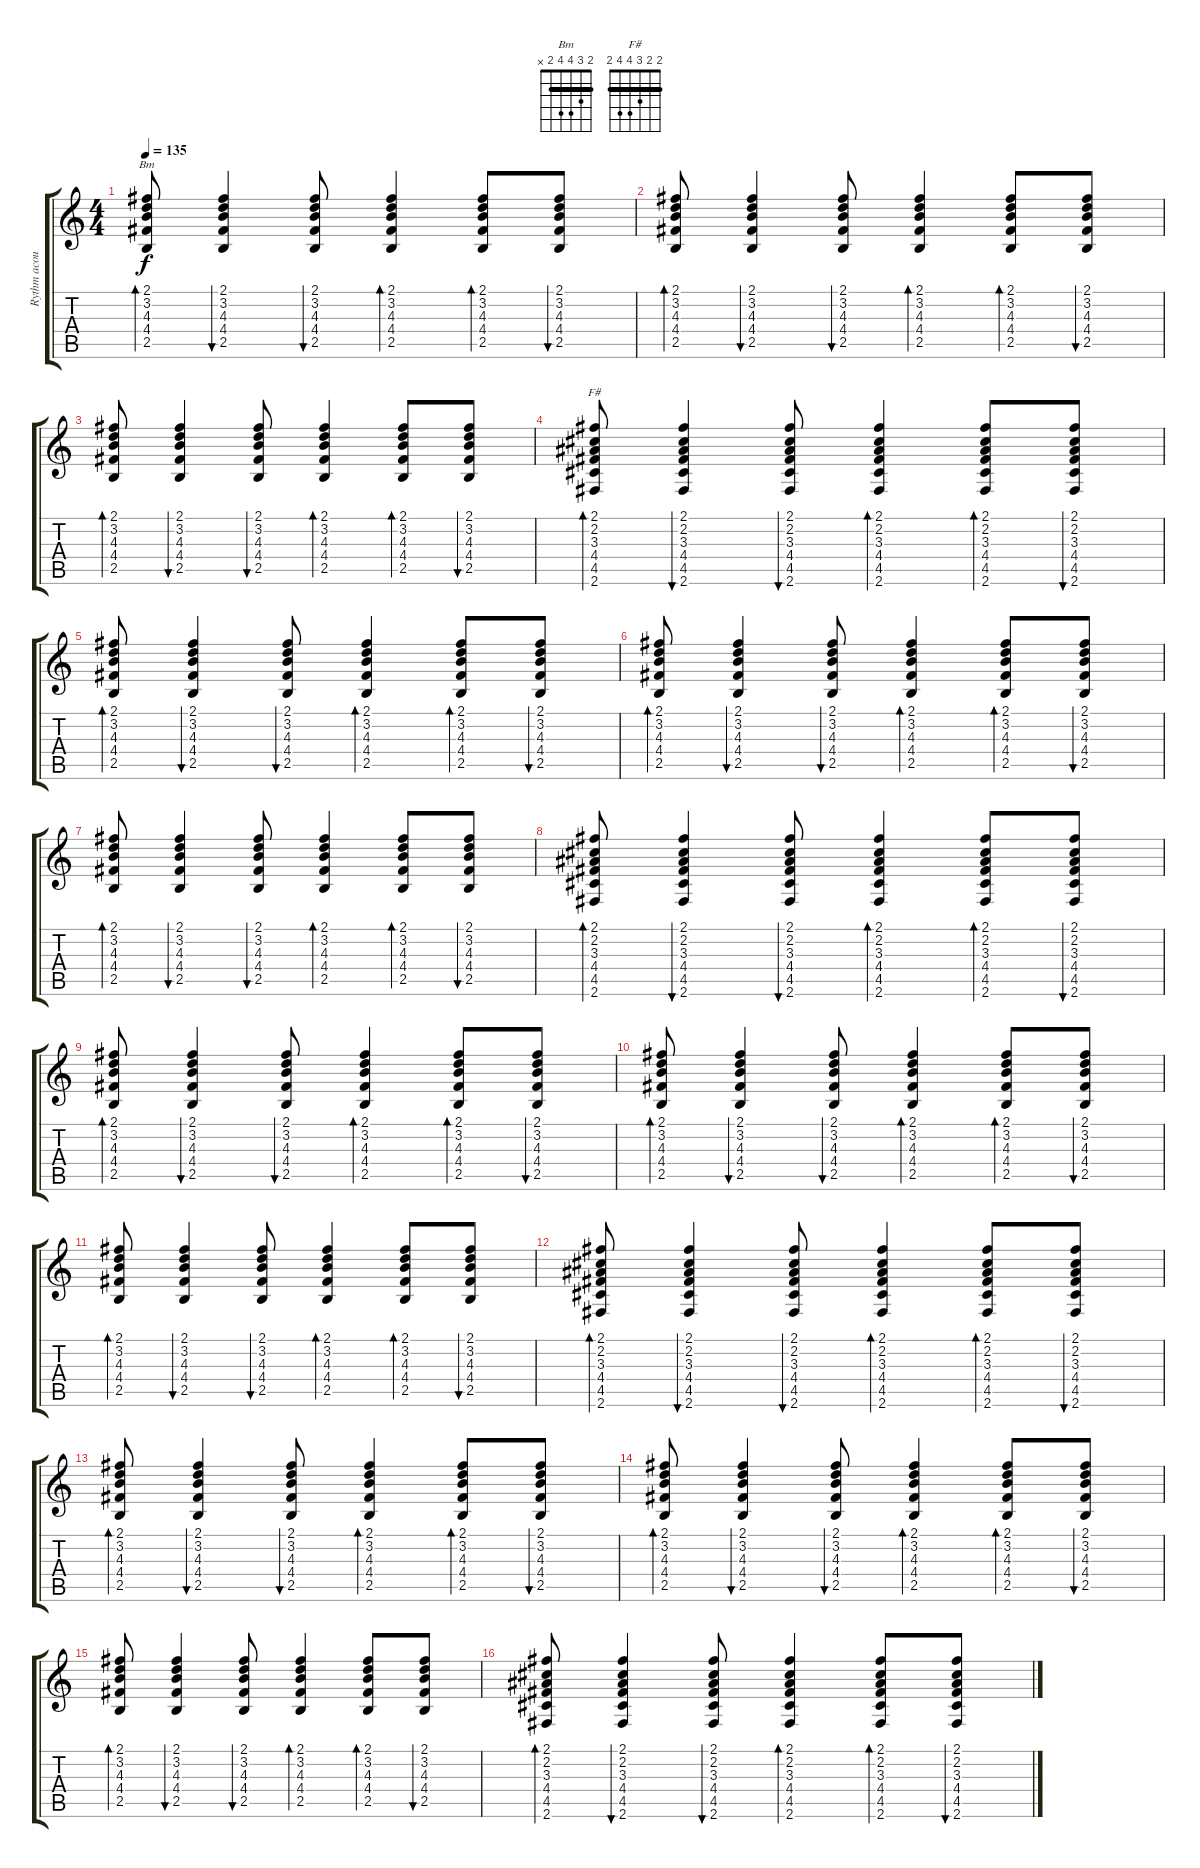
\track ("Rythm acoustic guitar" "Rythm acou") {instrument acousticguitarsteel}
\staff {score tabs}
\tuning (E4 B3 G3 D3 A2 E2) {hide}
\chord ("Bm" 2 3 4 4 2 x) {barre 2}
\chord ("F#" 2 2 3 4 4 2) {barre 2}
\ts (4 4)
\tempo 135
\clef g2
\ks c
(2.1 3.2 4.3 4.4 2.5).8{bd 60 ch "Bm" dy f} (2.1 3.2 4.3 4.4 2.5).4{bu 60} (2.1 3.2 4.3 4.4 2.5).8{bu 60} (2.1 3.2 4.3 4.4 2.5).4{bd 60} (2.1 3.2 4.3 4.4 2.5).8{bd 60} (2.1 3.2 4.3 4.4 2.5).8{bu 60} |
(2.1 3.2 4.3 4.4 2.5).8{bd 60} (2.1 3.2 4.3 4.4 2.5).4{bu 60} (2.1 3.2 4.3 4.4 2.5).8{bu 60} (2.1 3.2 4.3 4.4 2.5).4{bd 60} (2.1 3.2 4.3 4.4 2.5).8{bd 60} (2.1 3.2 4.3 4.4 2.5).8{bu 60} |
(2.1 3.2 4.3 4.4 2.5).8{bd 60} (2.1 3.2 4.3 4.4 2.5).4{bu 60} (2.1 3.2 4.3 4.4 2.5).8{bu 60} (2.1 3.2 4.3 4.4 2.5).4{bd 60} (2.1 3.2 4.3 4.4 2.5).8{bd 60} (2.1 3.2 4.3 4.4 2.5).8{bu 60} |
(2.1 2.2 3.3 4.4 4.5 2.6).8{bd 60 ch "F#"} (2.1 2.2 3.3 4.4 4.5 2.6).4{bu 60} (2.1 2.2 3.3 4.4 4.5 2.6).8{bu 60} (2.1 2.2 3.3 4.4 4.5 2.6).4{bd 60} (2.1 2.2 3.3 4.4 4.5 2.6).8{bd 60} (2.1 2.2 3.3 4.4 4.5 2.6).8{bu 60} |
(2.1 3.2 4.3 4.4 2.5).8{bd 60} (2.1 3.2 4.3 4.4 2.5).4{bu 60} (2.1 3.2 4.3 4.4 2.5).8{bu 60} (2.1 3.2 4.3 4.4 2.5).4{bd 60} (2.1 3.2 4.3 4.4 2.5).8{bd 60} (2.1 3.2 4.3 4.4 2.5).8{bu 60} |
(2.1 3.2 4.3 4.4 2.5).8{bd 60} (2.1 3.2 4.3 4.4 2.5).4{bu 60} (2.1 3.2 4.3 4.4 2.5).8{bu 60} (2.1 3.2 4.3 4.4 2.5).4{bd 60} (2.1 3.2 4.3 4.4 2.5).8{bd 60} (2.1 3.2 4.3 4.4 2.5).8{bu 60} |
(2.1 3.2 4.3 4.4 2.5).8{bd 60} (2.1 3.2 4.3 4.4 2.5).4{bu 60} (2.1 3.2 4.3 4.4 2.5).8{bu 60} (2.1 3.2 4.3 4.4 2.5).4{bd 60} (2.1 3.2 4.3 4.4 2.5).8{bd 60} (2.1 3.2 4.3 4.4 2.5).8{bu 60} |
(2.1 2.2 3.3 4.4 4.5 2.6).8{bd 60} (2.1 2.2 3.3 4.4 4.5 2.6).4{bu 60} (2.1 2.2 3.3 4.4 4.5 2.6).8{bu 60} (2.1 2.2 3.3 4.4 4.5 2.6).4{bd 60} (2.1 2.2 3.3 4.4 4.5 2.6).8{bd 60} (2.1 2.2 3.3 4.4 4.5 2.6).8{bu 60} |
(2.1 3.2 4.3 4.4 2.5).8{bd 60} (2.1 3.2 4.3 4.4 2.5).4{bu 60} (2.1 3.2 4.3 4.4 2.5).8{bu 60} (2.1 3.2 4.3 4.4 2.5).4{bd 60} (2.1 3.2 4.3 4.4 2.5).8{bd 60} (2.1 3.2 4.3 4.4 2.5).8{bu 60} |
(2.1 3.2 4.3 4.4 2.5).8{bd 60} (2.1 3.2 4.3 4.4 2.5).4{bu 60} (2.1 3.2 4.3 4.4 2.5).8{bu 60} (2.1 3.2 4.3 4.4 2.5).4{bd 60} (2.1 3.2 4.3 4.4 2.5).8{bd 60} (2.1 3.2 4.3 4.4 2.5).8{bu 60} |
(2.1 3.2 4.3 4.4 2.5).8{bd 60} (2.1 3.2 4.3 4.4 2.5).4{bu 60} (2.1 3.2 4.3 4.4 2.5).8{bu 60} (2.1 3.2 4.3 4.4 2.5).4{bd 60} (2.1 3.2 4.3 4.4 2.5).8{bd 60} (2.1 3.2 4.3 4.4 2.5).8{bu 60} |
(2.1 2.2 3.3 4.4 4.5 2.6).8{bd 60} (2.1 2.2 3.3 4.4 4.5 2.6).4{bu 60} (2.1 2.2 3.3 4.4 4.5 2.6).8{bu 60} (2.1 2.2 3.3 4.4 4.5 2.6).4{bd 60} (2.1 2.2 3.3 4.4 4.5 2.6).8{bd 60} (2.1 2.2 3.3 4.4 4.5 2.6).8{bu 60} |
(2.1 3.2 4.3 4.4 2.5).8{bd 60} (2.1 3.2 4.3 4.4 2.5).4{bu 60} (2.1 3.2 4.3 4.4 2.5).8{bu 60} (2.1 3.2 4.3 4.4 2.5).4{bd 60} (2.1 3.2 4.3 4.4 2.5).8{bd 60} (2.1 3.2 4.3 4.4 2.5).8{bu 60} |
(2.1 3.2 4.3 4.4 2.5).8{bd 60} (2.1 3.2 4.3 4.4 2.5).4{bu 60} (2.1 3.2 4.3 4.4 2.5).8{bu 60} (2.1 3.2 4.3 4.4 2.5).4{bd 60} (2.1 3.2 4.3 4.4 2.5).8{bd 60} (2.1 3.2 4.3 4.4 2.5).8{bu 60} |
(2.1 3.2 4.3 4.4 2.5).8{bd 60} (2.1 3.2 4.3 4.4 2.5).4{bu 60} (2.1 3.2 4.3 4.4 2.5).8{bu 60} (2.1 3.2 4.3 4.4 2.5).4{bd 60} (2.1 3.2 4.3 4.4 2.5).8{bd 60} (2.1 3.2 4.3 4.4 2.5).8{bu 60} |
(2.1 2.2 3.3 4.4 4.5 2.6).8{bd 60} (2.1 2.2 3.3 4.4 4.5 2.6).4{bu 60} (2.1 2.2 3.3 4.4 4.5 2.6).8{bu 60} (2.1 2.2 3.3 4.4 4.5 2.6).4{bd 60} (2.1 2.2 3.3 4.4 4.5 2.6).8{bd 60} (2.1 2.2 3.3 4.4 4.5 2.6).8{bu 60}
